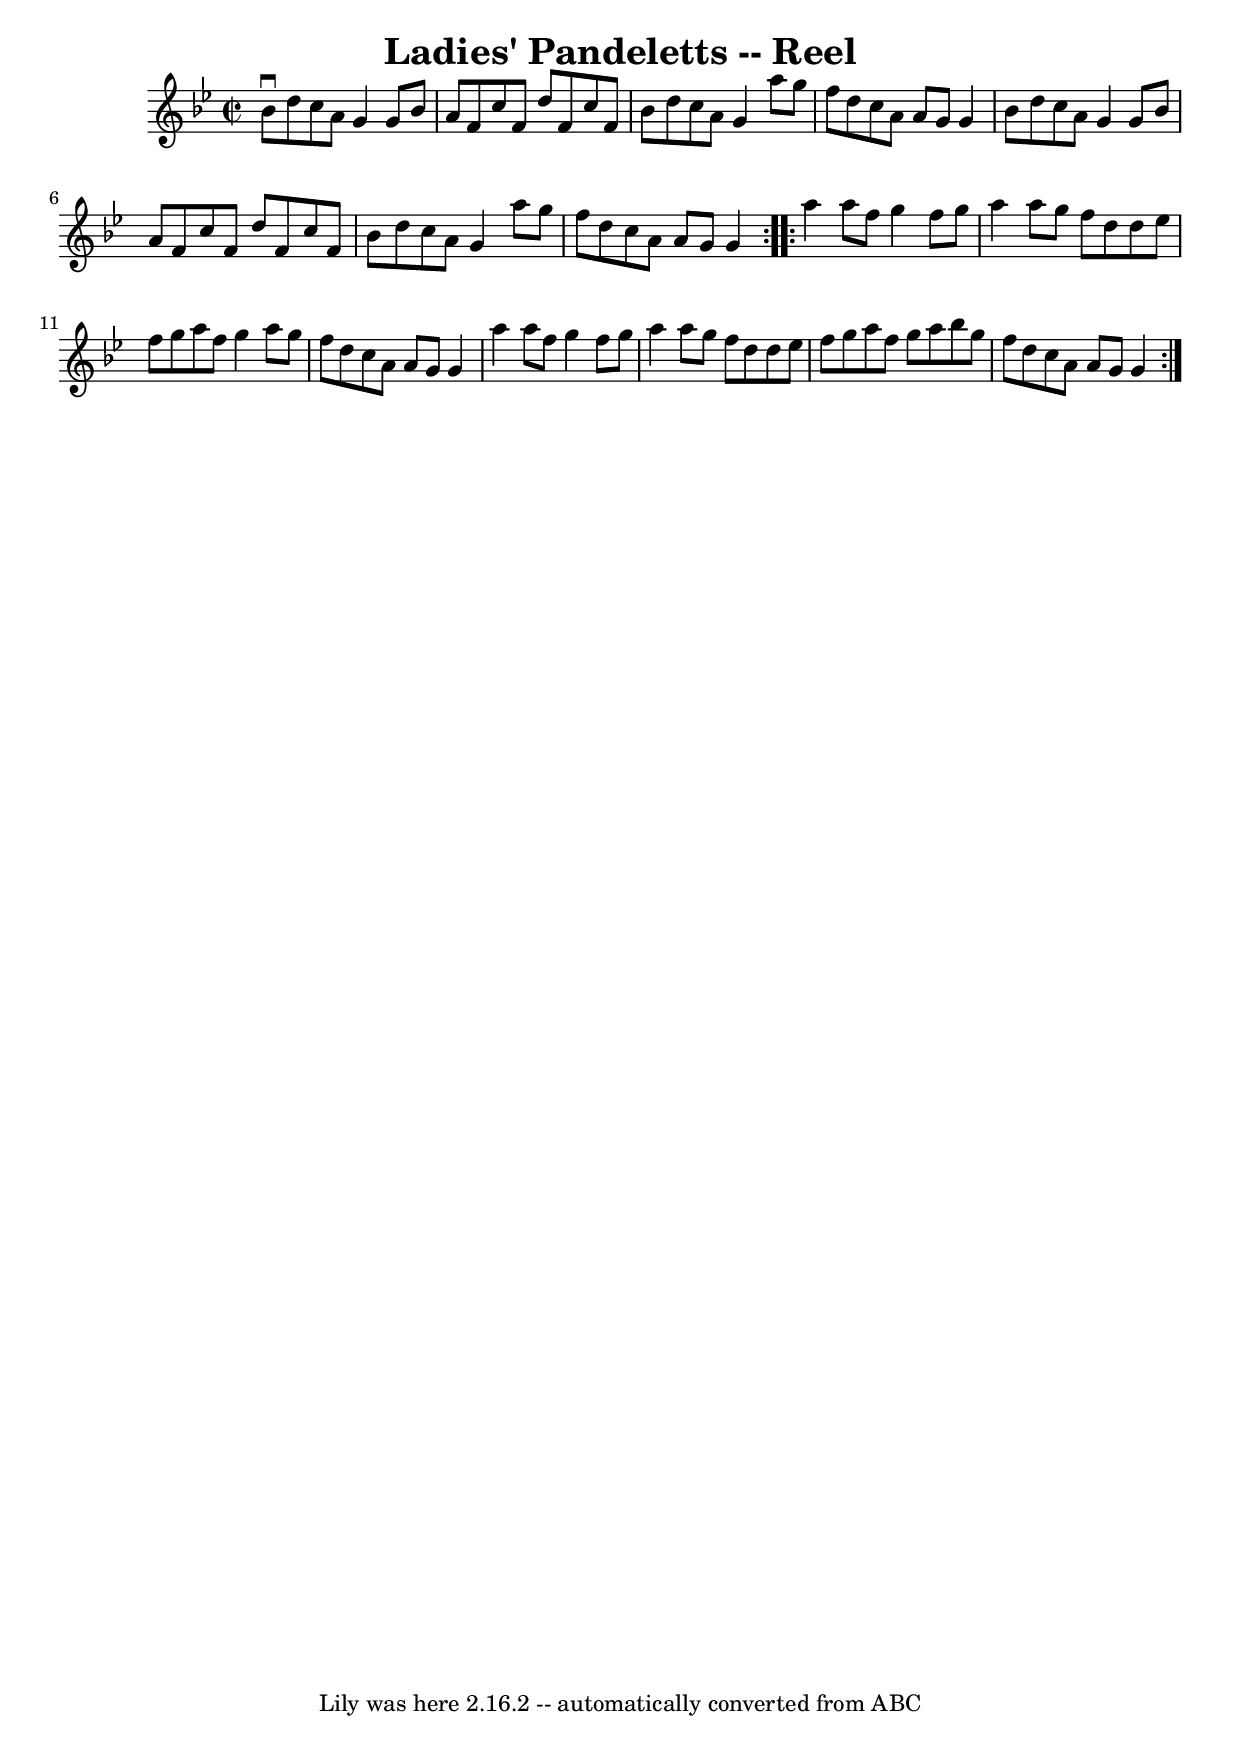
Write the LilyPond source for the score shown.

\version "2.16.2"
\include "Mammoth.ily"
\header {
  %% book = "Ryan's Mammoth Collection"
 crossRefNumber = "1"
 footnotes = "\\\\381"
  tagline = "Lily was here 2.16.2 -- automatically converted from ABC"
  title = "Ladies' Pandeletts -- Reel"

}
voicedefault =  {



  \repeat volta 2 {

    \override Staff.TimeSignature #'style = #'C
    \time 2/2 
    \key g \minor
 bes'8^\downbow d''8 c''8 a'8 g'4 g'8 bes'8     |
 a'8 f'8 c''8 f'8 d''8 f'8 c''8 f'8    |
 bes'8 d''8 c''8 a'8 g'4 a''8 g''8    |
 f''8 d''8 c''8 a'8 a'8 g'8 g'4     |
 bes'8 d''8 c''8 a'8 g'4 g'8 bes'8     |
 a'8 f'8 c''8 f'8 d''8 f'8 c''8 f'8     |
 bes'8 d''8 c''8 a'8 g'4 a''8 g''8     |
 f''8 d''8 c''8 a'8 a'8 g'8 g'4    

  }     
  \repeat volta 2 { a''4 a''8 f''8 g''4 f''8 g''8      |
 a''4 a''8 g''8 f''8 d''8 d''8 ees''8    |
 f''8 g''8 a''8 f''8 g''4 a''8 g''8     |
 f''8 d''8 c''8 a'8 a'8 g'8 g'4     |
 a''4 a''8 f''8 g''4 f''8 g''8     |
 a''4 a''8 g''8 f''8 d''8 d''8 ees''8     |
 f''8 g''8 a''8 f''8 g''8 a''8 bes''8 g''8     |
 f''8 d''8 c''8 a'8 a'8 g'8 g'4    
  }   

}

\score{
  <<

    \context Staff="default"
    {
      \voicedefault 
      
    }

  >>
  \layout {
    
  }
  \midi {
  }

}
